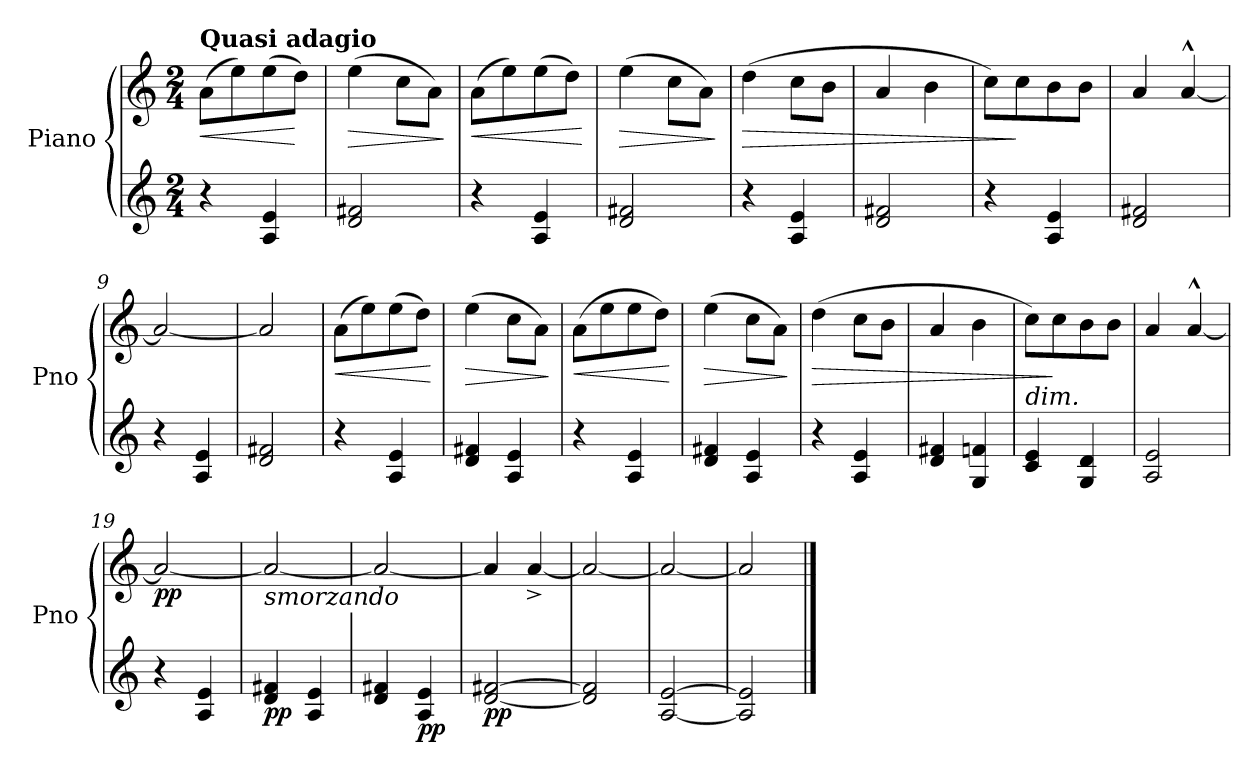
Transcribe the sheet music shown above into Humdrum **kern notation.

**kern	**kern	**dynam
*part1	*part1	*part1
*staff2	*staff1	*staff1/2
*I"Piano	*	*
*I'Pno	*	*
*clefG2	*clefG2	*
*k[]	*k[]	*
*M2/4	*M2/4	*
*MM65	*MM65	*
=1	=1	=1
!	!LO:TX:a:B:t=Quasi adagio	!
!	!	!LO:HP:b
!	!	!LO:DY:n=1:b
!	!	!LO:DY:n=2:b
4r	(>8a\L	< p other-dynamics
.	8ee\)	.
4A/ 4e/	(>8ee\	.
.	8dd\J)	[
=2	=2	=2
!	!	!LO:HP:b
2d/ 2f#X/	(>4ee\	>
.	8cc\L	.
.	8a\J)	.
.	.	]
=3	=3	=3
!	!	!LO:HP:b
4r	(>8a\L	<
.	8ee\)	.
4A/ 4e/	(>8ee\	.
.	8dd\J)	.
.	.	[
=4	=4	=4
!	!	!LO:HP:b
2d/ 2f#X/	(>4ee\	>
.	8cc\L	.
.	8a\J)	.
.	.	]
=5	=5	=5
!	!	!LO:HP:b
4r	(>4dd\	>
4A/ 4e/	8cc\L	.
.	8b\J	.
=6	=6	=6
2d/ 2f#X/	4a/	.
.	4b\	.
=7	=7	=7
4r	8cc\L)	.
.	8cc\	]
4A/ 4e/	8b\	.
.	8b\J	.
!!LO:LB:g=z
=8	=8	=8
2d/ 2f#X/	4a/	.
.	[4a^^/	.
=9	=9	=9
4r	2a/_	.
4A/ 4e/	.	.
=10	=10	=10
2d/ 2f#X/	2a/]	.
=11	=11	=11
!	!	!LO:HP:b
4r	(>8a\L	<
.	8ee\)	.
4A/ 4e/	(>8ee\	.
.	8dd\J)	.
.	.	[
=12	=12	=12
!	!	!LO:HP:b
4d/ 4f#X/	(>4ee\	>
4A/ 4e/	8cc\L	.
.	8a\J)	.
.	.	]
=13	=13	=13
!	!	!LO:HP:b
4r	(>8a\L	<
.	8ee\	.
4A/ 4e/	8ee\	.
.	8dd\J)	.
.	.	[
=14	=14	=14
!	!	!LO:HP:b
4d/ 4f#X/	(>4ee\	>
4A/ 4e/	8cc\L	.
.	8a\J)	.
.	.	]
=15	=15	=15
!	!	!LO:HP:b
4r	(>4dd\	>
4A/ 4e/	8cc\L	.
.	8b\J	.
!!LO:LB:g=z
=16	=16	=16
4d/ 4f#X/	4a/	.
4G/ 4fn/	4b\	.
=17	=17	=17
!	!LO:TX:b:i:t=dim.	!
4c/ 4e/	8cc\L)	.
.	8cc\	]
4G/ 4d/	8b\	.
.	8b\J	.
=18	=18	=18
2A/ 2e/	4a/	.
.	[4a^^/	.
=19	=19	=19
!	!	!LO:DY:b
4r	2a/_	pp
4A/ 4e/	.	.
=20	=20	=20
!	!LO:TX:b:i:t=smorzando	!
!	!	!LO:DY:b=2
4d/ 4f#X/	2a/_	pp
4A/ 4e/	.	.
=21	=21	=21
4d/ 4f#X/	2a/_	.
!	!	!LO:DY:b=2
4A/ 4e/	.	pp
=22	=22	=22
!	!	!LO:DY:b=2
[2d/ [2f#X/	4a/]	pp
.	[4a^/	.
=23	=23	=23
2d/] 2f#/]	2a/_	.
=24	=24	=24
[2A/ [2e/	2a/_	.
=25	=25	=25
2A/] 2e/]	2a/]	.
==	==	==
*-	*-	*-
